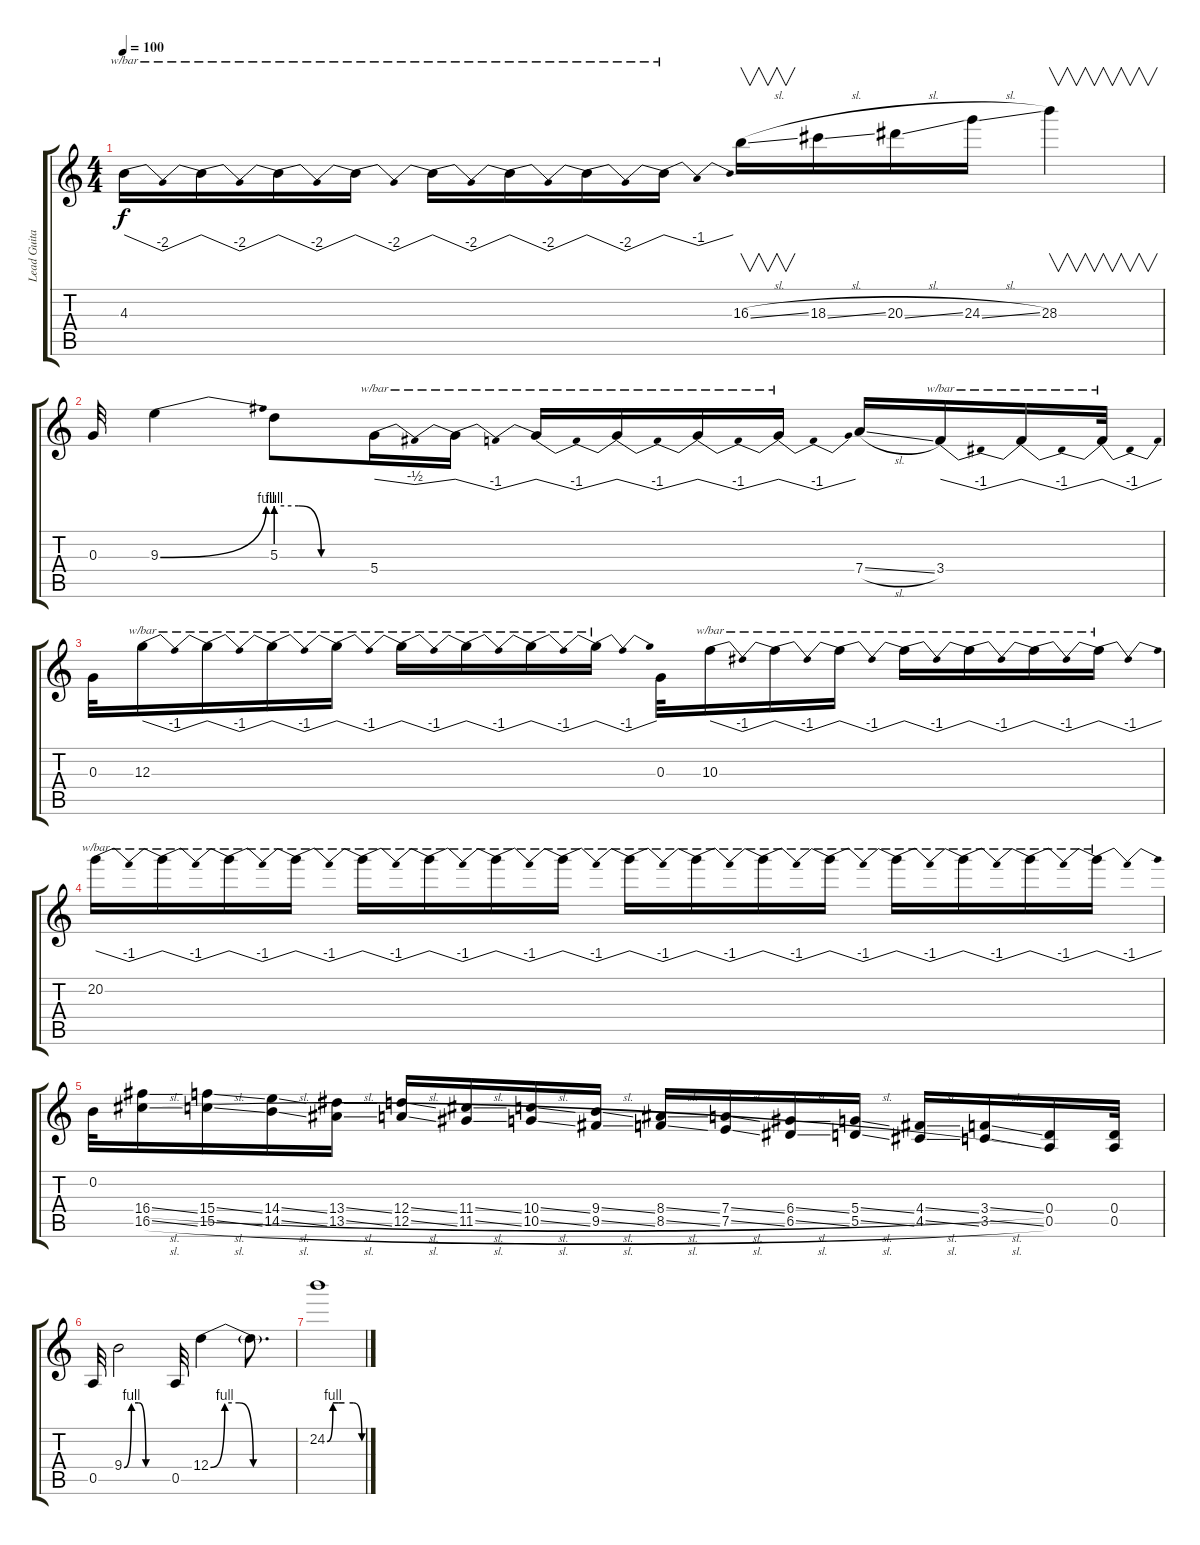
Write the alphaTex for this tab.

\track ("Lead Guitar" "Lead Guita") {instrument overdrivenguitar}
\staff {score tabs}
\tuning (E4 B3 G3 D3 A2 E2) {hide}
\ts (4 4)
\tempo 100
\clef g2
\ks c
4.3.16{tbe (dip default 0 0 30 -8 60 0) dy f} 4.3{t}.16{tbe (dip default 0 0 30 -8 60 0)} 4.3{t}.16{tbe (dip default 0 0 30 -8 60 0)} 4.3{t}.16{tbe (dip default 0 0 30 -8 60 0)} 4.3{t}.16{tbe (dip default 0 0 30 -8 60 0)} 4.3{t}.16{tbe (dip default 0 0 30 -8 60 0)} 4.3{t}.16{tbe (dip default 0 0 30 -8 60 0)} 4.3{t}.16{tbe (dip default 0 0 30 -4 60 0)} 16.3{sl}.16{v} 18.3{sl}.16 20.3{sl}.16 24.3{sl}.16 28.3.4{v} |
0.3.32 9.3{be (bend 0 0 60 4)}.4 5.3{be (custom 0 4 15 4 30 0 60 0)}.8 5.4.16{tbe (dip default 0 0 30 -2 60 0)} 5.4{t}.16{tbe (dip default 0 0 30 -4 60 0)} 5.4{t}.16{tbe (dip default 0 0 30 -4 60 0)} 5.4{t}.16{tbe (dip default 0 0 30 -4 60 0)} 5.4{t}.16{tbe (dip default 0 0 30 -4 60 0)} 5.4{t}.16{tbe (dip default 0 0 30 -4 60 0)} 7.4{sl}.16 3.4.16{tbe (dip default 0 0 30 -4 60 0)} 3.4{t}.16{tbe (dip default 0 0 30 -4 60 0)} 3.4{t}.32{tbe (dip default 0 0 30 -4 60 0)} |
0.3.32 12.3.16{tbe (dip default 0 0 30 -4 60 0)} 12.3{t}.16{tbe (dip default 0 0 30 -4 60 0)} 12.3{t}.16{tbe (dip default 0 0 30 -4 60 0)} 12.3{t}.16{tbe (dip default 0 0 30 -4 60 0)} 12.3{t}.16{tbe (dip default 0 0 30 -4 60 0)} 12.3{t}.16{tbe (dip default 0 0 30 -4 60 0)} 12.3{t}.16{tbe (dip default 0 0 30 -4 60 0)} 12.3{t}.16{tbe (dip default 0 0 30 -4 60 0)} 0.3.32 10.3.16{tbe (dip default 0 0 30 -4 60 0)} 10.3{t}.16{tbe (dip default 0 0 30 -4 60 0)} 10.3{t}.16{tbe (dip default 0 0 30 -4 60 0)} 10.3{t}.16{tbe (dip default 0 0 30 -4 60 0)} 10.3{t}.16{tbe (dip default 0 0 30 -4 60 0)} 10.3{t}.16{tbe (dip default 0 0 30 -4 60 0)} 10.3{t}.16{tbe (dip default 0 0 30 -4 60 0)} |
20.2.16{tbe (dip default 0 0 30 -4 60 0)} 20.2{t}.16{tbe (dip default 0 0 30 -4 60 0)} 20.2{t}.16{tbe (dip default 0 0 30 -4 60 0)} 20.2{t}.16{tbe (dip default 0 0 30 -4 60 0)} 20.2{t}.16{tbe (dip default 0 0 30 -4 60 0)} 20.2{t}.16{tbe (dip default 0 0 30 -4 60 0)} 20.2{t}.16{tbe (dip default 0 0 30 -4 60 0)} 20.2{t}.16{tbe (dip default 0 0 30 -4 60 0)} 20.2{t}.16{tbe (dip default 0 0 30 -4 60 0)} 20.2{t}.16{tbe (dip default 0 0 30 -4 60 0)} 20.2{t}.16{tbe (dip default 0 0 30 -4 60 0)} 20.2{t}.16{tbe (dip default 0 0 30 -4 60 0)} 20.2{t}.16{tbe (dip default 0 0 30 -4 60 0)} 20.2{t}.16{tbe (dip default 0 0 30 -4 60 0)} 20.2{t}.16{tbe (dip default 0 0 30 -4 60 0)} 20.2{t}.16{tbe (dip default 0 0 30 -4 60 0)} |
0.2.32{volume 0} (16.4{sl} 16.5{sl}).16 (15.4{sl} 15.5{sl}).16 (14.4{sl} 14.5{sl}).16 (13.4{sl} 13.5{sl}).16 (12.4{sl} 12.5{sl}).16 (11.4{sl} 11.5{sl}).16 (10.4{sl} 10.5{sl}).16 (9.4{sl} 9.5{sl}).16 (8.4{sl} 8.5{sl}).16 (7.4{sl} 7.5{sl}).16 (6.4{sl} 6.5{sl}).16 (5.4{sl} 5.5{sl}).16 (4.4{sl} 4.5{sl}).16 (3.4{sl} 3.5{sl}).16 (0.4 0.5).16 (0.4 0.5).32 |
0.5.32 9.4{be (custom 0 0 10 4 20 4 30 0 60 0)}.2 0.5.32 12.4{be (custom 0 0 10 4 20 4 30 0 60 0)}.4 12.4{t}.8{d} |
24.2{be (custom 0 0 10 4 20 4 30 4 45 4 60 0)}.1
